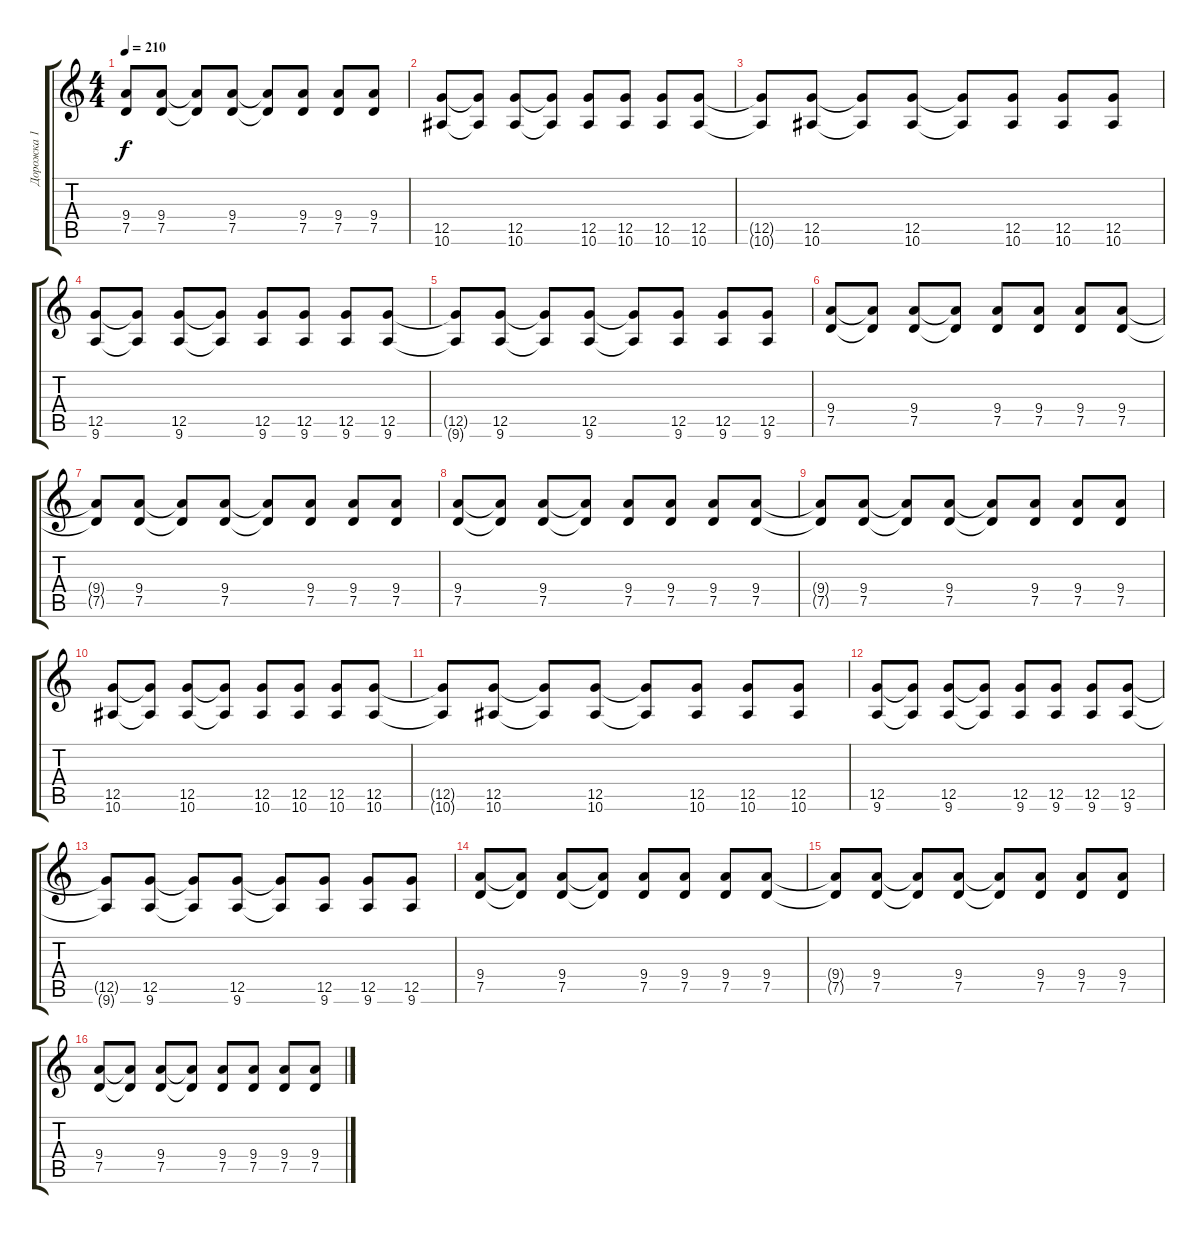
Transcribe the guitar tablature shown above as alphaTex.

\track ("Дорожка 1" "Дорожка 1") {instrument overdrivenguitar}
\staff {score tabs}
\tuning (D4 A3 F3 C3 G2 C2) {hide}
\ts (4 4)
\tempo 210
\clef g2
\ks c
(9.4{t} 7.5{t}).8{dy f} (9.4 7.5).8 (9.4{t} 7.5{t}).8 (9.4 7.5).8 (9.4{t} 7.5{t}).8 (9.4 7.5).8 (9.4 7.5).8 (9.4 7.5).8 |
(12.5 10.6).8 (12.5{t} 10.6{t}).8 (12.5 10.6).8 (12.5{t} 10.6{t}).8 (12.5 10.6).8 (12.5 10.6).8 (12.5 10.6).8 (12.5 10.6).8 |
(12.5{t} 10.6{t}).8 (12.5 10.6).8 (12.5{t} 10.6{t}).8 (12.5 10.6).8 (12.5{t} 10.6{t}).8 (12.5 10.6).8 (12.5 10.6).8 (12.5 10.6).8 |
(12.5 9.6).8 (12.5{t} 9.6{t}).8 (12.5 9.6).8 (12.5{t} 9.6{t}).8 (12.5 9.6).8 (12.5 9.6).8 (12.5 9.6).8 (12.5 9.6).8 |
(12.5{t} 9.6{t}).8 (12.5 9.6).8 (12.5{t} 9.6{t}).8 (12.5 9.6).8 (12.5{t} 9.6{t}).8 (12.5 9.6).8 (12.5 9.6).8 (12.5 9.6).8 |
(9.4 7.5).8 (9.4{t} 7.5{t}).8 (9.4 7.5).8 (9.4{t} 7.5{t}).8 (9.4 7.5).8 (9.4 7.5).8 (9.4 7.5).8 (9.4 7.5).8 |
(9.4{t} 7.5{t}).8 (9.4 7.5).8 (9.4{t} 7.5{t}).8 (9.4 7.5).8 (9.4{t} 7.5{t}).8 (9.4 7.5).8 (9.4 7.5).8 (9.4 7.5).8 |
(9.4 7.5).8 (9.4{t} 7.5{t}).8 (9.4 7.5).8 (9.4{t} 7.5{t}).8 (9.4 7.5).8 (9.4 7.5).8 (9.4 7.5).8 (9.4 7.5).8 |
(9.4{t} 7.5{t}).8 (9.4 7.5).8 (9.4{t} 7.5{t}).8 (9.4 7.5).8 (9.4{t} 7.5{t}).8 (9.4 7.5).8 (9.4 7.5).8 (9.4 7.5).8 |
(12.5 10.6).8 (12.5{t} 10.6{t}).8 (12.5 10.6).8 (12.5{t} 10.6{t}).8 (12.5 10.6).8 (12.5 10.6).8 (12.5 10.6).8 (12.5 10.6).8 |
(12.5{t} 10.6{t}).8 (12.5 10.6).8 (12.5{t} 10.6{t}).8 (12.5 10.6).8 (12.5{t} 10.6{t}).8 (12.5 10.6).8 (12.5 10.6).8 (12.5 10.6).8 |
(12.5 9.6).8 (12.5{t} 9.6{t}).8 (12.5 9.6).8 (12.5{t} 9.6{t}).8 (12.5 9.6).8 (12.5 9.6).8 (12.5 9.6).8 (12.5 9.6).8 |
(12.5{t} 9.6{t}).8 (12.5 9.6).8 (12.5{t} 9.6{t}).8 (12.5 9.6).8 (12.5{t} 9.6{t}).8 (12.5 9.6).8 (12.5 9.6).8 (12.5 9.6).8 |
(9.4 7.5).8 (9.4{t} 7.5{t}).8 (9.4 7.5).8 (9.4{t} 7.5{t}).8 (9.4 7.5).8 (9.4 7.5).8 (9.4 7.5).8 (9.4 7.5).8 |
(9.4{t} 7.5{t}).8 (9.4 7.5).8 (9.4{t} 7.5{t}).8 (9.4 7.5).8 (9.4{t} 7.5{t}).8 (9.4 7.5).8 (9.4 7.5).8 (9.4 7.5).8 |
(9.4 7.5).8 (9.4{t} 7.5{t}).8 (9.4 7.5).8 (9.4{t} 7.5{t}).8 (9.4 7.5).8 (9.4 7.5).8 (9.4 7.5).8 (9.4 7.5).8
